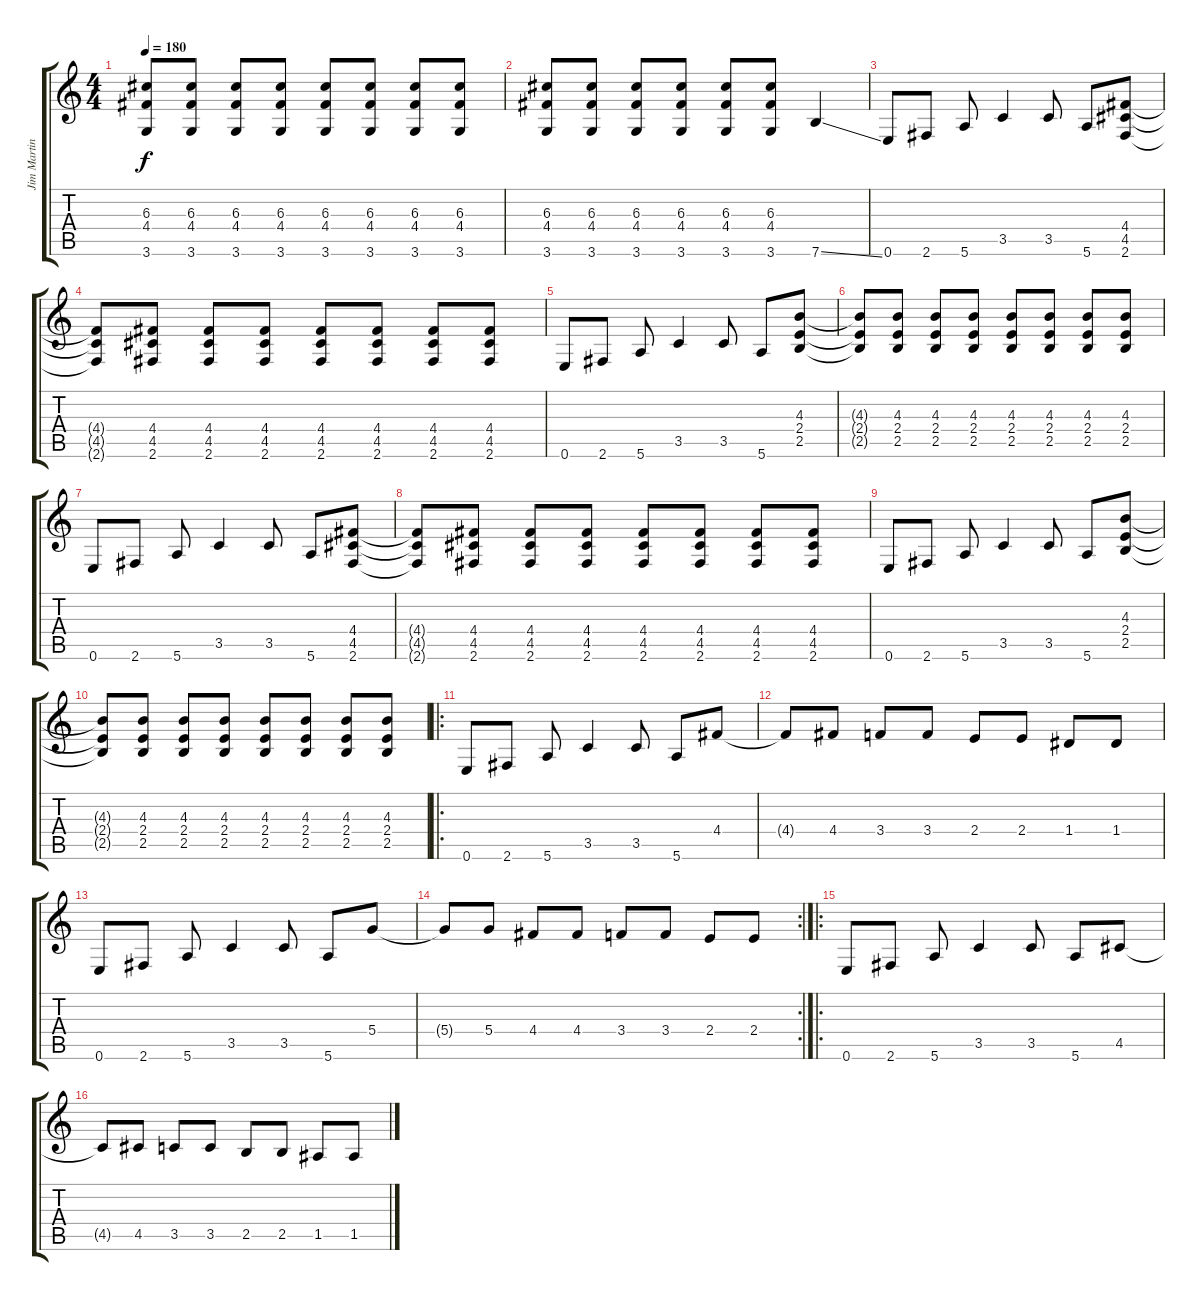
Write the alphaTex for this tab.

\track ("Jim Martin 1" "Jim Martin") {instrument overdrivenguitar}
\staff {score tabs}
\tuning (E4 B3 G3 D3 A2 E2) {hide}
\ts (4 4)
\tempo 180
\clef g2
\ks c
(6.3 4.4 3.6).8{dy f} (6.3 4.4 3.6).8 (6.3 4.4 3.6).8 (6.3 4.4 3.6).8 (6.3 4.4 3.6).8 (6.3 4.4 3.6).8 (6.3 4.4 3.6).8 (6.3 4.4 3.6).8 |
(6.3 4.4 3.6).8 (6.3 4.4 3.6).8 (6.3 4.4 3.6).8 (6.3 4.4 3.6).8 (6.3 4.4 3.6).8 (6.3 4.4 3.6).8 7.6{ss}.4 |
0.6.8 2.6.8 5.6.8 3.5.4 3.5.8 5.6.8 (4.4 4.5 2.6).8 |
(4.4{t} 4.5{t} 2.6{t}).8 (4.4 4.5 2.6).8 (4.4 4.5 2.6).8 (4.4 4.5 2.6).8 (4.4 4.5 2.6).8 (4.4 4.5 2.6).8 (4.4 4.5 2.6).8 (4.4 4.5 2.6).8 |
0.6.8 2.6.8 5.6.8 3.5.4 3.5.8 5.6.8 (4.3 2.4 2.5).8 |
(4.3{t} 2.4{t} 2.5{t}).8 (4.3 2.4 2.5).8 (4.3 2.4 2.5).8 (4.3 2.4 2.5).8 (4.3 2.4 2.5).8 (4.3 2.4 2.5).8 (4.3 2.4 2.5).8 (4.3 2.4 2.5).8 |
0.6.8 2.6.8 5.6.8 3.5.4 3.5.8 5.6.8 (4.4 4.5 2.6).8 |
(4.4{t} 4.5{t} 2.6{t}).8 (4.4 4.5 2.6).8 (4.4 4.5 2.6).8 (4.4 4.5 2.6).8 (4.4 4.5 2.6).8 (4.4 4.5 2.6).8 (4.4 4.5 2.6).8 (4.4 4.5 2.6).8 |
0.6.8 2.6.8 5.6.8 3.5.4 3.5.8 5.6.8 (4.3 2.4 2.5).8 |
(4.3{t} 2.4{t} 2.5{t}).8 (4.3 2.4 2.5).8 (4.3 2.4 2.5).8 (4.3 2.4 2.5).8 (4.3 2.4 2.5).8 (4.3 2.4 2.5).8 (4.3 2.4 2.5).8 (4.3 2.4 2.5).8 |
\ro
0.6.8 2.6.8 5.6.8 3.5.4 3.5.8 5.6.8 4.4.8 |
4.4{t}.8 4.4.8 3.4.8 3.4.8 2.4.8 2.4.8 1.4.8 1.4.8 |
0.6.8 2.6.8 5.6.8 3.5.4 3.5.8 5.6.8 5.4.8 |
\rc 2
5.4{t}.8 5.4.8 4.4.8 4.4.8 3.4.8 3.4.8 2.4.8 2.4.8 |
\ro
0.6.8 2.6.8 5.6.8 3.5.4 3.5.8 5.6.8 4.5.8 |
4.5{t}.8 4.5.8 3.5.8 3.5.8 2.5.8 2.5.8 1.5.8 1.5.8
